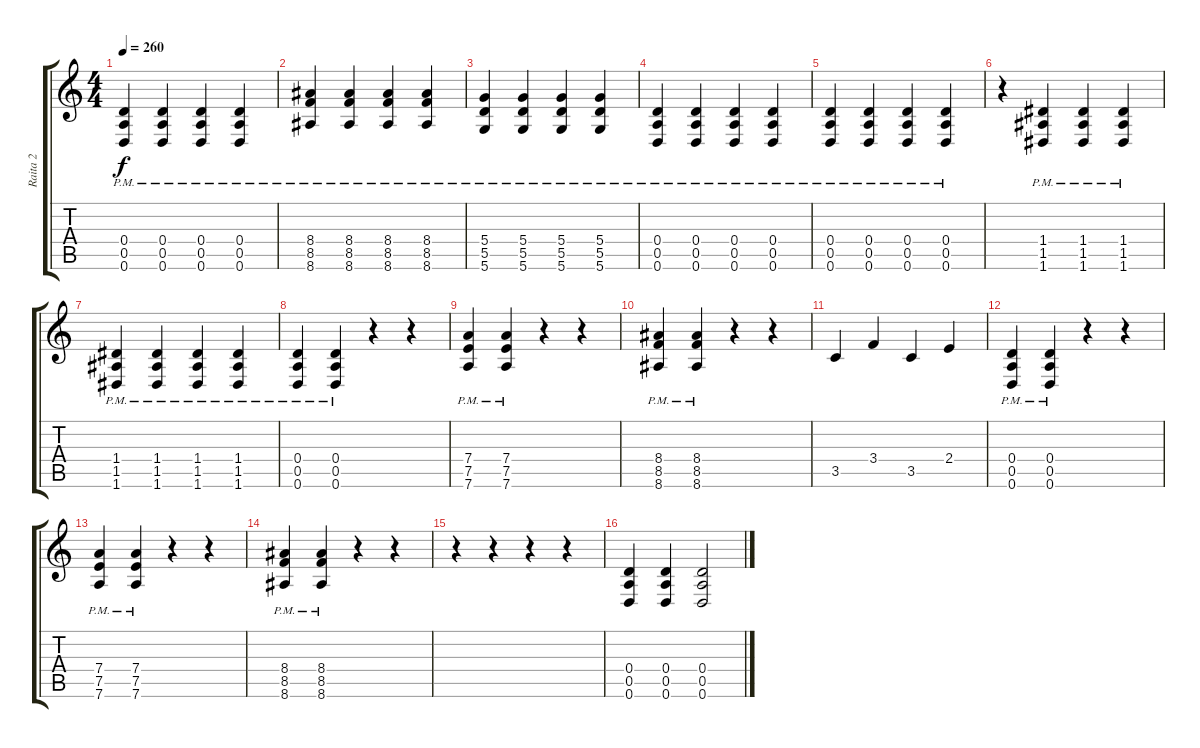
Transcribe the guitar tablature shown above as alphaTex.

\track ("Raita 2" "Raita 2") {instrument overdrivenguitar}
\staff {score tabs}
\tuning (E4 B3 G3 D3 A2 D2) {hide}
\ts (4 4)
\tempo 260
\clef g2
\ks c
(0.4{pm} 0.5{pm} 0.6{pm}).4{dy f} (0.4{pm} 0.5{pm} 0.6{pm}).4 (0.4{pm} 0.5{pm} 0.6{pm}).4 (0.4{pm} 0.5{pm} 0.6{pm}).4 |
(8.4{pm} 8.5{pm} 8.6{pm}).4 (8.4{pm} 8.5{pm} 8.6{pm}).4 (8.4{pm} 8.5{pm} 8.6{pm}).4 (8.4{pm} 8.5{pm} 8.6{pm}).4 |
(5.4{pm} 5.5{pm} 5.6{pm}).4 (5.4{pm} 5.5{pm} 5.6{pm}).4 (5.4{pm} 5.5{pm} 5.6{pm}).4 (5.4{pm} 5.5{pm} 5.6{pm}).4 |
(0.4{pm} 0.5{pm} 0.6{pm}).4 (0.4{pm} 0.5{pm} 0.6{pm}).4 (0.4{pm} 0.5{pm} 0.6{pm}).4 (0.4{pm} 0.5{pm} 0.6{pm}).4 |
(0.4{pm} 0.5{pm} 0.6{pm}).4 (0.4{pm} 0.5{pm} 0.6{pm}).4 (0.4{pm} 0.5{pm} 0.6{pm}).4 (0.4{pm} 0.5{pm} 0.6{pm}).4 |
r.4 (1.4{pm} 1.5{pm} 1.6{pm}).4 (1.4{pm} 1.5{pm} 1.6{pm}).4 (1.4{pm} 1.5{pm} 1.6{pm}).4 |
(1.4{pm} 1.5{pm} 1.6{pm}).4 (1.4{pm} 1.5{pm} 1.6{pm}).4 (1.4{pm} 1.5{pm} 1.6{pm}).4 (1.4{pm} 1.5{pm} 1.6{pm}).4 |
(0.4{pm} 0.5{pm} 0.6{pm}).4 (0.4{pm} 0.5{pm} 0.6{pm}).4 r.4 r.4 |
(7.4{pm} 7.5{pm} 7.6{pm}).4 (7.4{pm} 7.5{pm} 7.6{pm}).4 r.4 r.4 |
(8.4{pm} 8.5{pm} 8.6{pm}).4 (8.4{pm} 8.5{pm} 8.6{pm}).4 r.4 r.4 |
3.5.4 3.4.4 3.5.4 2.4.4 |
(0.4{pm} 0.5{pm} 0.6{pm}).4 (0.4{pm} 0.5{pm} 0.6{pm}).4 r.4 r.4 |
(7.4{pm} 7.5{pm} 7.6{pm}).4 (7.4{pm} 7.5{pm} 7.6{pm}).4 r.4 r.4 |
(8.4{pm} 8.5{pm} 8.6{pm}).4 (8.4{pm} 8.5{pm} 8.6{pm}).4 r.4 r.4 |
r.4 r.4 r.4 r.4 |
(0.4 0.5 0.6).4 (0.4 0.5 0.6).4 (0.4 0.5 0.6).2
